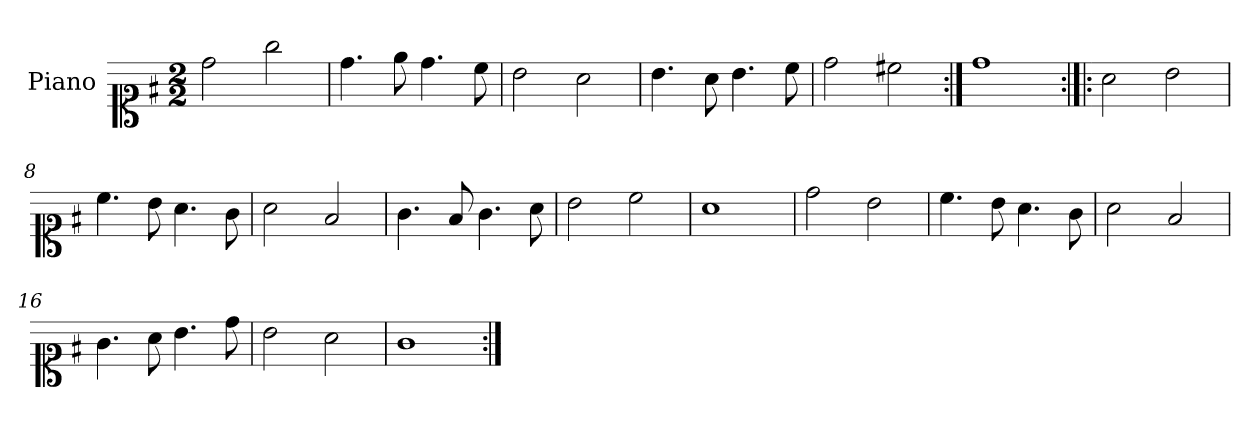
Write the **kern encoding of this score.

**kern
*part1
*staff1
*I"Piano
*I'Pno.
*clefC1
*k[f#]
*M2/2
=1
2dd\
2gg\
=2
4.dd\
8ee\
4.dd\
8cc\
=3
2b\
2a\
=4
4.b\
8a\
4.b\
8cc\
=5
2dd\
2cc#X\
=6:|!
1dd
=7:|!|:
2a\
2b\
=8
4.cc\
8b\
4.a\
8g\
=9
2a\
2f#/
=10
4.g\
8f#/
4.g\
8a\
=11
2b\
2cc\
=12
1a
=13
2dd\
2b\
=14
4.cc\
8b\
4.a\
8g\
=15
2a\
2f#/
=16
4.g\
8a\
4.b\
8dd\
=17
2b\
2a\
=18
1g
=:|!
*-
